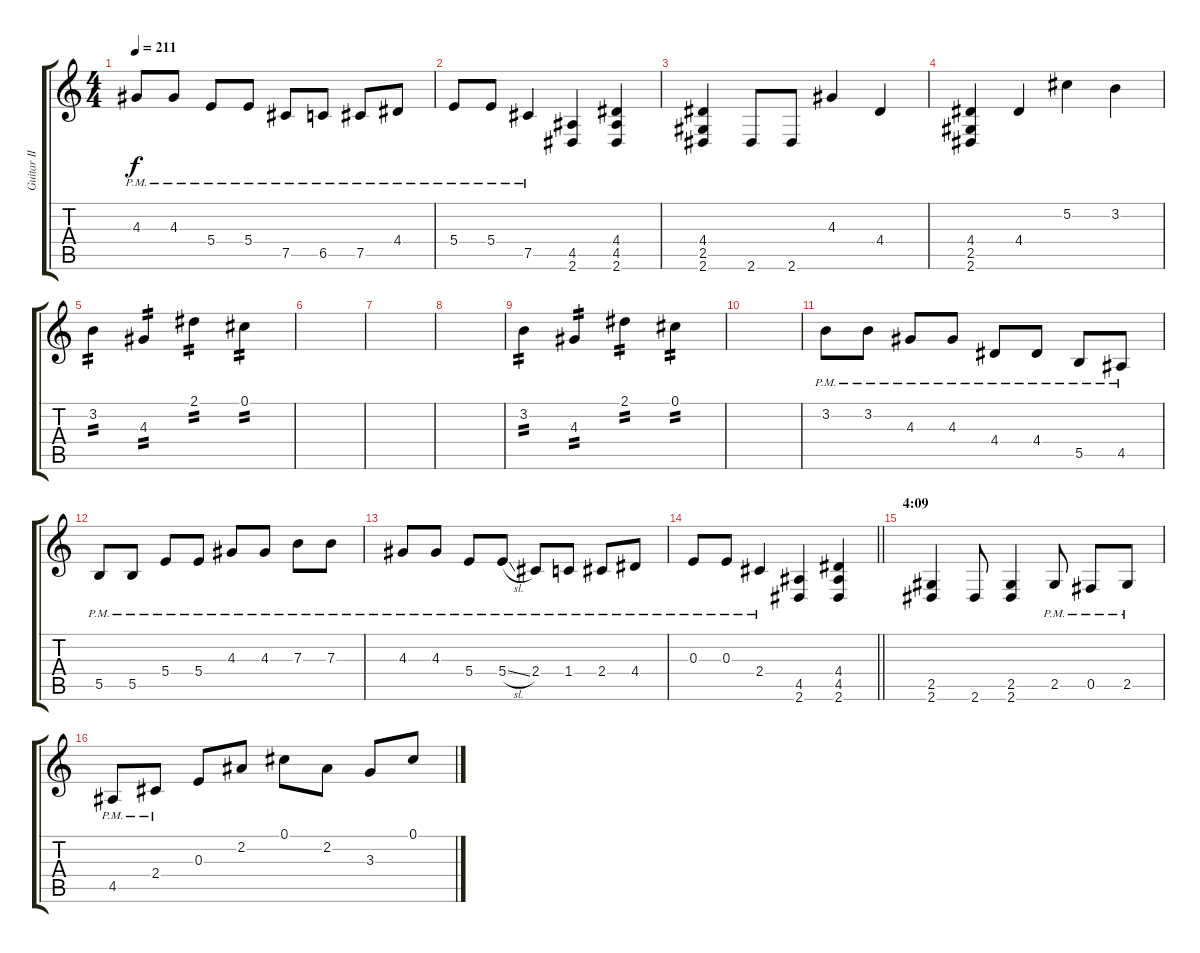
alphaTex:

\track ("Guitar II" "Guitar II") {instrument distortionguitar}
\staff {score tabs}
\tuning (Db4 Ab3 E3 B2 Gb2 Db2) {hide}
\ts (4 4)
\tempo 211
\clef g2
\ks c
4.3{pm}.8{dy f} 4.3{pm}.8 5.4{pm}.8 5.4{pm}.8 7.5{pm}.8 6.5{pm}.8 7.5{pm}.8 4.4{pm}.8 |
5.4{pm}.8 5.4{pm}.8 7.5{pm}.4 (4.5 2.6).4 (4.4 4.5 2.6).4 |
(4.4 2.5 2.6).4 2.6.8 2.6.8 4.3.4 4.4.4 |
(4.4 2.5 2.6).4 4.4.4 5.2.4 3.2.4 |
3.2.4{tp 2} 4.3.4{tp 2} 2.1.4{tp 2} 0.1.4{tp 2} |
|
|
|
3.2.4{tp 2} 4.3.4{tp 2} 2.1.4{tp 2} 0.1.4{tp 2} |
|
3.2{pm}.8 3.2{pm}.8 4.3{pm}.8 4.3{pm}.8 4.4{pm}.8 4.4{pm}.8 5.5{pm}.8 4.5{pm}.8 |
5.5{pm}.8 5.5{pm}.8 5.4{pm}.8 5.4{pm}.8 4.3{pm}.8 4.3{pm}.8 7.3{pm}.8 7.3{pm}.8 |
4.3{pm}.8 4.3{pm}.8 5.4{pm}.8 5.4{sl pm}.8 2.4{pm}.8 1.4{pm}.8 2.4{pm}.8 4.4{pm}.8 |
\barLineRight lightlight
0.3{pm}.8 0.3{pm}.8 2.4{pm}.4 (4.5 2.6).4 (4.4 4.5 2.6).4 |
\section ("" "4:09")
(2.5 2.6).4 2.6.8 (2.5 2.6).4 2.5{pm}.8 0.5{pm}.8 2.5{pm}.8 |
4.5{pm}.8 2.4{pm}.8 0.3.8 2.2.8 0.1.8 2.2.8 3.3.8 0.1.8
